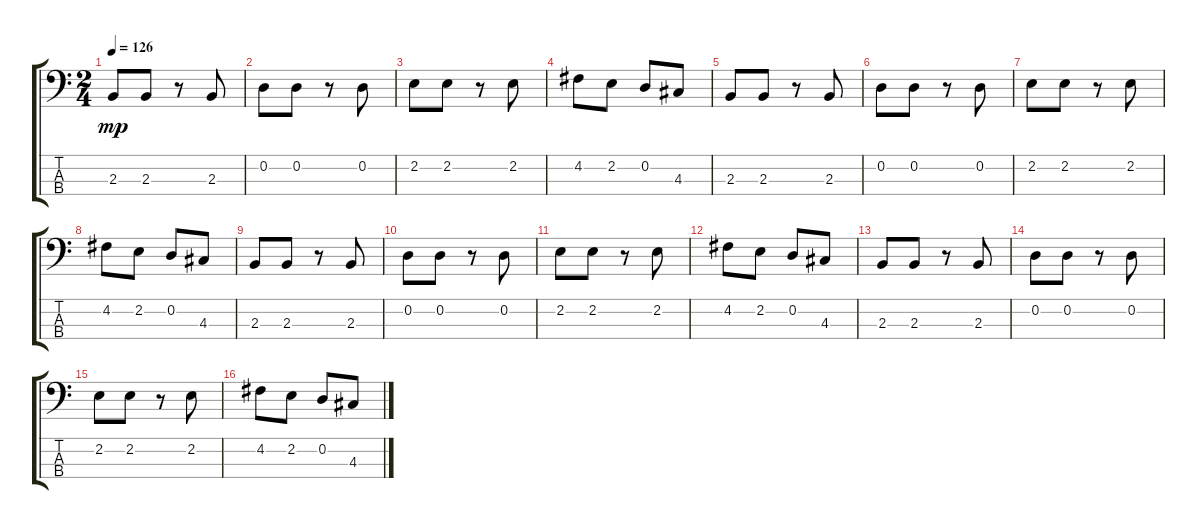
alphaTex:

\track "" {instrument slapbass2}
\staff {score tabs}
\tuning (G2 D2 A1 E1) {hide}
\ts (2 4)
\tempo 126
\clef f4
\ks c
2.3.8{dy mp} 2.3.8 r.8 2.3.8 |
0.2.8 0.2.8 r.8 0.2.8 |
2.2.8 2.2.8 r.8 2.2.8 |
4.2.8 2.2.8 0.2.8 4.3.8 |
2.3.8 2.3.8 r.8 2.3.8 |
0.2.8 0.2.8 r.8 0.2.8 |
2.2.8 2.2.8 r.8 2.2.8 |
4.2.8 2.2.8 0.2.8 4.3.8 |
2.3.8 2.3.8 r.8 2.3.8 |
0.2.8 0.2.8 r.8 0.2.8 |
2.2.8 2.2.8 r.8 2.2.8 |
4.2.8 2.2.8 0.2.8 4.3.8 |
2.3.8 2.3.8 r.8 2.3.8 |
0.2.8 0.2.8 r.8 0.2.8 |
2.2.8 2.2.8 r.8 2.2.8 |
4.2.8 2.2.8 0.2.8 4.3.8
